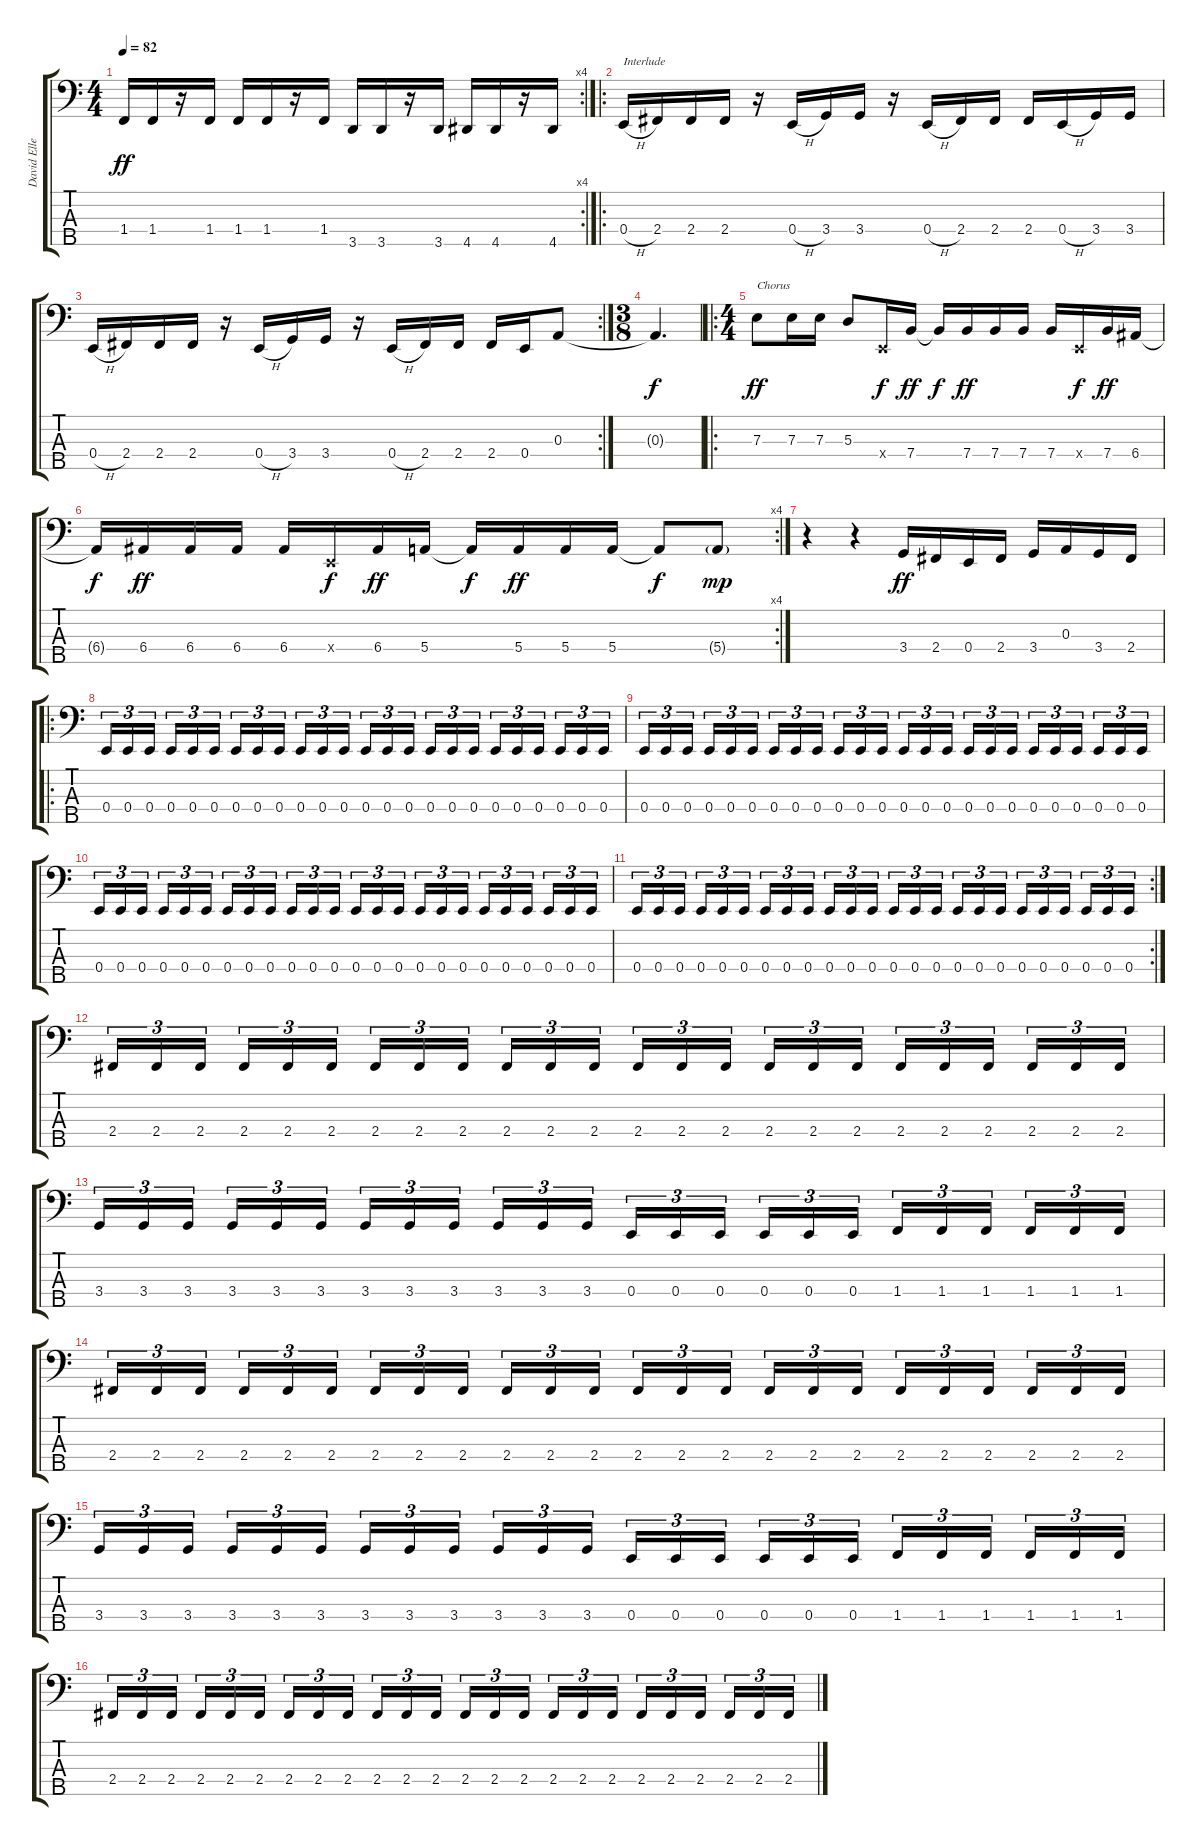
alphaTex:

\track ("David Ellefson" "David Elle") {instrument electricbasspick}
\staff {score tabs}
\tuning (G2 D2 A1 E1 B0) {hide}
\rc 4
\ts (4 4)
\tempo 82
\clef f4
\ks c
1.4.16{dy ff} 1.4.16 r.16 1.4.16 1.4.16 1.4.16 r.16 1.4.16 3.5.16 3.5.16 r.16 3.5.16 4.5.16 4.5.16 r.16 4.5.16 |
\ro
0.4{h}.16{txt "Interlude"} 2.4.16 2.4.16 2.4.16 r.16 0.4{h}.16 3.4.16 3.4.16 r.16 0.4{h}.16 2.4.16 2.4.16 2.4.16 0.4{h}.16 3.4.16 3.4.16 |
\rc 2
0.4{h}.16 2.4.16 2.4.16 2.4.16 r.16 0.4{h}.16 3.4.16 3.4.16 r.16 0.4{h}.16 2.4.16 2.4.16 2.4.16 0.4.16 0.3.8 |
\ts (3 8)
0.3{t}.4{d dy f} |
\ro
\ts (4 4)
7.3.8{txt "Chorus" dy ff} 7.3.16 7.3.16 5.3.8 0.4{x}.16{dy f} 7.4.16{dy ff} 7.4{t}.16{dy f} 7.4.16{dy ff} 7.4.16 7.4.16 7.4.16 0.4{x}.16{dy f} 7.4.16{dy ff} 6.4.16 |
\rc 4
6.4{t}.16{dy f} 6.4.16{dy ff} 6.4.16 6.4.16 6.4.16 0.4{x}.16{dy f} 6.4.16{dy ff} 5.4.16 5.4{t}.16{dy f} 5.4.16{dy ff} 5.4.16 5.4.16 5.4{t}.8{dy f} 5.4{g}.8{dy mp} |
r.4 r.4 3.4.16{dy ff} 2.4.16 0.4.16 2.4.16 3.4.16 0.3.16 3.4.16 2.4.16 |
\ro
0.4.16{tu (3 2)} 0.4.16{tu (3 2)} 0.4.16{tu (3 2)} 0.4.16{tu (3 2)} 0.4.16{tu (3 2)} 0.4.16{tu (3 2)} 0.4.16{tu (3 2)} 0.4.16{tu (3 2)} 0.4.16{tu (3 2)} 0.4.16{tu (3 2)} 0.4.16{tu (3 2)} 0.4.16{tu (3 2)} 0.4.16{tu (3 2)} 0.4.16{tu (3 2)} 0.4.16{tu (3 2)} 0.4.16{tu (3 2)} 0.4.16{tu (3 2)} 0.4.16{tu (3 2)} 0.4.16{tu (3 2)} 0.4.16{tu (3 2)} 0.4.16{tu (3 2)} 0.4.16{tu (3 2)} 0.4.16{tu (3 2)} 0.4.16{tu (3 2)} |
0.4.16{tu (3 2)} 0.4.16{tu (3 2)} 0.4.16{tu (3 2)} 0.4.16{tu (3 2)} 0.4.16{tu (3 2)} 0.4.16{tu (3 2)} 0.4.16{tu (3 2)} 0.4.16{tu (3 2)} 0.4.16{tu (3 2)} 0.4.16{tu (3 2)} 0.4.16{tu (3 2)} 0.4.16{tu (3 2)} 0.4.16{tu (3 2)} 0.4.16{tu (3 2)} 0.4.16{tu (3 2)} 0.4.16{tu (3 2)} 0.4.16{tu (3 2)} 0.4.16{tu (3 2)} 0.4.16{tu (3 2)} 0.4.16{tu (3 2)} 0.4.16{tu (3 2)} 0.4.16{tu (3 2)} 0.4.16{tu (3 2)} 0.4.16{tu (3 2)} |
0.4.16{tu (3 2)} 0.4.16{tu (3 2)} 0.4.16{tu (3 2)} 0.4.16{tu (3 2)} 0.4.16{tu (3 2)} 0.4.16{tu (3 2)} 0.4.16{tu (3 2)} 0.4.16{tu (3 2)} 0.4.16{tu (3 2)} 0.4.16{tu (3 2)} 0.4.16{tu (3 2)} 0.4.16{tu (3 2)} 0.4.16{tu (3 2)} 0.4.16{tu (3 2)} 0.4.16{tu (3 2)} 0.4.16{tu (3 2)} 0.4.16{tu (3 2)} 0.4.16{tu (3 2)} 0.4.16{tu (3 2)} 0.4.16{tu (3 2)} 0.4.16{tu (3 2)} 0.4.16{tu (3 2)} 0.4.16{tu (3 2)} 0.4.16{tu (3 2)} |
\rc 2
0.4.16{tu (3 2)} 0.4.16{tu (3 2)} 0.4.16{tu (3 2)} 0.4.16{tu (3 2)} 0.4.16{tu (3 2)} 0.4.16{tu (3 2)} 0.4.16{tu (3 2)} 0.4.16{tu (3 2)} 0.4.16{tu (3 2)} 0.4.16{tu (3 2)} 0.4.16{tu (3 2)} 0.4.16{tu (3 2)} 0.4.16{tu (3 2)} 0.4.16{tu (3 2)} 0.4.16{tu (3 2)} 0.4.16{tu (3 2)} 0.4.16{tu (3 2)} 0.4.16{tu (3 2)} 0.4.16{tu (3 2)} 0.4.16{tu (3 2)} 0.4.16{tu (3 2)} 0.4.16{tu (3 2)} 0.4.16{tu (3 2)} 0.4.16{tu (3 2)} |
2.4.16{tu (3 2)} 2.4.16{tu (3 2)} 2.4.16{tu (3 2)} 2.4.16{tu (3 2)} 2.4.16{tu (3 2)} 2.4.16{tu (3 2)} 2.4.16{tu (3 2)} 2.4.16{tu (3 2)} 2.4.16{tu (3 2)} 2.4.16{tu (3 2)} 2.4.16{tu (3 2)} 2.4.16{tu (3 2)} 2.4.16{tu (3 2)} 2.4.16{tu (3 2)} 2.4.16{tu (3 2)} 2.4.16{tu (3 2)} 2.4.16{tu (3 2)} 2.4.16{tu (3 2)} 2.4.16{tu (3 2)} 2.4.16{tu (3 2)} 2.4.16{tu (3 2)} 2.4.16{tu (3 2)} 2.4.16{tu (3 2)} 2.4.16{tu (3 2)} |
3.4.16{tu (3 2)} 3.4.16{tu (3 2)} 3.4.16{tu (3 2)} 3.4.16{tu (3 2)} 3.4.16{tu (3 2)} 3.4.16{tu (3 2)} 3.4.16{tu (3 2)} 3.4.16{tu (3 2)} 3.4.16{tu (3 2)} 3.4.16{tu (3 2)} 3.4.16{tu (3 2)} 3.4.16{tu (3 2)} 0.4.16{tu (3 2)} 0.4.16{tu (3 2)} 0.4.16{tu (3 2)} 0.4.16{tu (3 2)} 0.4.16{tu (3 2)} 0.4.16{tu (3 2)} 1.4.16{tu (3 2)} 1.4.16{tu (3 2)} 1.4.16{tu (3 2)} 1.4.16{tu (3 2)} 1.4.16{tu (3 2)} 1.4.16{tu (3 2)} |
2.4.16{tu (3 2)} 2.4.16{tu (3 2)} 2.4.16{tu (3 2)} 2.4.16{tu (3 2)} 2.4.16{tu (3 2)} 2.4.16{tu (3 2)} 2.4.16{tu (3 2)} 2.4.16{tu (3 2)} 2.4.16{tu (3 2)} 2.4.16{tu (3 2)} 2.4.16{tu (3 2)} 2.4.16{tu (3 2)} 2.4.16{tu (3 2)} 2.4.16{tu (3 2)} 2.4.16{tu (3 2)} 2.4.16{tu (3 2)} 2.4.16{tu (3 2)} 2.4.16{tu (3 2)} 2.4.16{tu (3 2)} 2.4.16{tu (3 2)} 2.4.16{tu (3 2)} 2.4.16{tu (3 2)} 2.4.16{tu (3 2)} 2.4.16{tu (3 2)} |
3.4.16{tu (3 2)} 3.4.16{tu (3 2)} 3.4.16{tu (3 2)} 3.4.16{tu (3 2)} 3.4.16{tu (3 2)} 3.4.16{tu (3 2)} 3.4.16{tu (3 2)} 3.4.16{tu (3 2)} 3.4.16{tu (3 2)} 3.4.16{tu (3 2)} 3.4.16{tu (3 2)} 3.4.16{tu (3 2)} 0.4.16{tu (3 2)} 0.4.16{tu (3 2)} 0.4.16{tu (3 2)} 0.4.16{tu (3 2)} 0.4.16{tu (3 2)} 0.4.16{tu (3 2)} 1.4.16{tu (3 2)} 1.4.16{tu (3 2)} 1.4.16{tu (3 2)} 1.4.16{tu (3 2)} 1.4.16{tu (3 2)} 1.4.16{tu (3 2)} |
2.4.16{tu (3 2)} 2.4.16{tu (3 2)} 2.4.16{tu (3 2)} 2.4.16{tu (3 2)} 2.4.16{tu (3 2)} 2.4.16{tu (3 2)} 2.4.16{tu (3 2)} 2.4.16{tu (3 2)} 2.4.16{tu (3 2)} 2.4.16{tu (3 2)} 2.4.16{tu (3 2)} 2.4.16{tu (3 2)} 2.4.16{tu (3 2)} 2.4.16{tu (3 2)} 2.4.16{tu (3 2)} 2.4.16{tu (3 2)} 2.4.16{tu (3 2)} 2.4.16{tu (3 2)} 2.4.16{tu (3 2)} 2.4.16{tu (3 2)} 2.4.16{tu (3 2)} 2.4.16{tu (3 2)} 2.4.16{tu (3 2)} 2.4.16{tu (3 2)}
